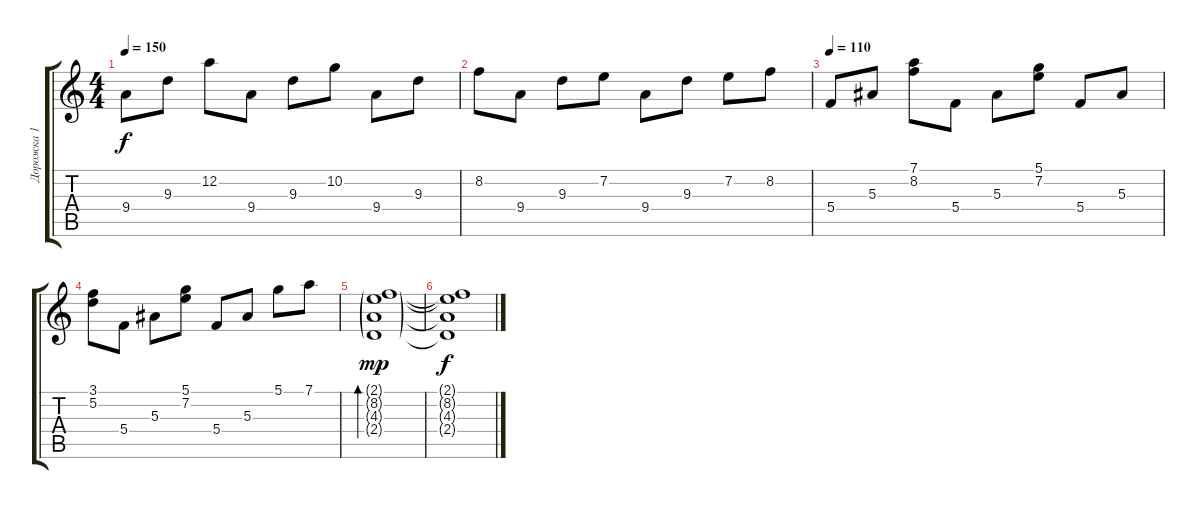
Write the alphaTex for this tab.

\track ("Дорожка 1" "Дорожка 1") {instrument distortionguitar}
\staff {score tabs}
\tuning (D4 A3 F3 C3 G2 D2) {hide}
\ts (4 4)
\tempo 150
\clef g2
\ks c
9.4.8{dy f} 9.3.8 12.2.8 9.4.8 9.3.8 10.2.8 9.4.8 9.3.8 |
8.2.8 9.4.8 9.3.8 7.2.8 9.4.8 9.3.8 7.2.8 8.2.8 |
\tempo 110
5.4.8 5.3.8 (7.1 8.2).8 5.4.8 5.3.8 (5.1 7.2).8 5.4.8 5.3.8 |
(3.1 5.2).8 5.4.8 5.3.8 (5.1 7.2).8 5.4.8 5.3.8 5.1.8 7.1.8 |
(2.1{g} 8.2{g} 4.3{g} 2.4{g}).1{bd 480 dy mp} |
(2.1{t} 8.2{t} 4.3{t} 2.4{t}).1{dy f}
